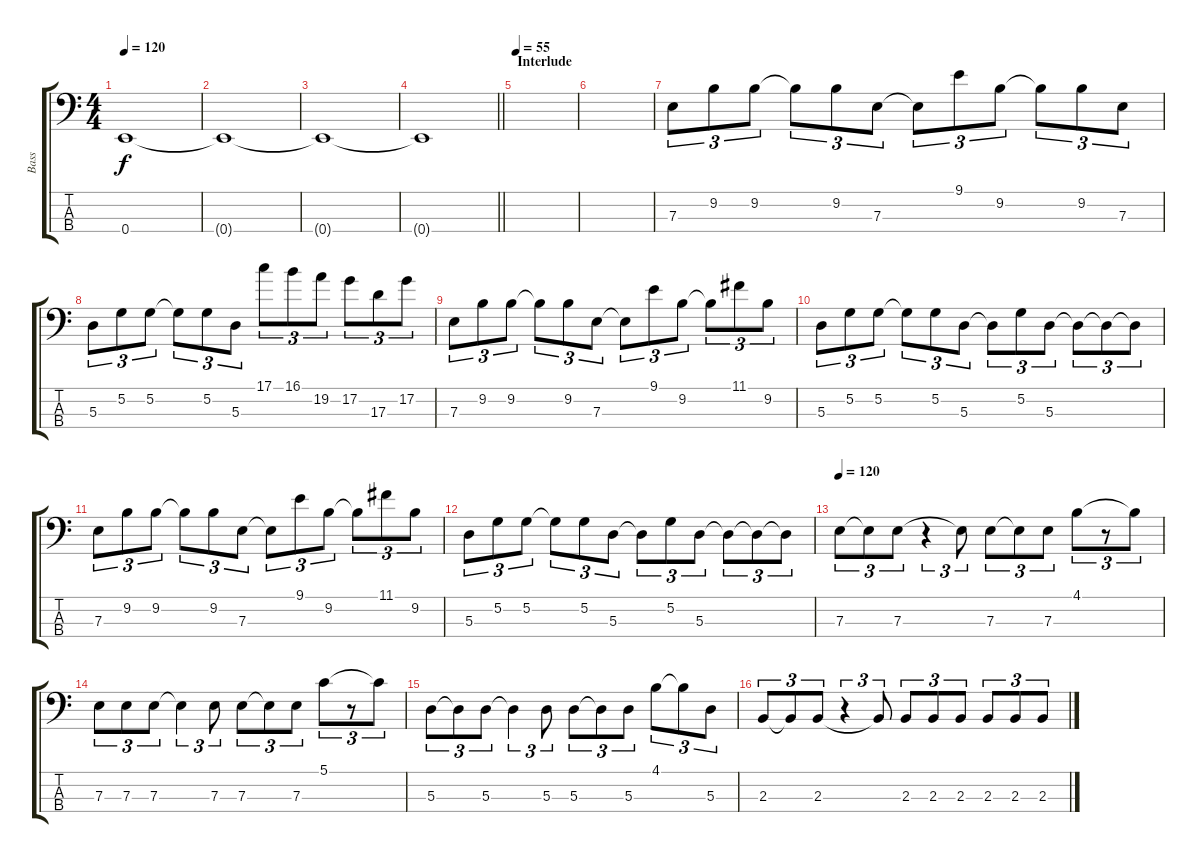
\track ("Bass" "Bass") {instrument electricbassfinger}
\staff {score tabs}
\tuning (G2 D2 A1 E1) {hide}
\ts (4 4)
\tempo 120
\clef f4
\ks c
0.4.1{dy f volume 0} |
0.4{t}.1 |
0.4{t}.1 |
\barLineRight lightlight
0.4{t}.1 |
\section ("" "Interlude")
\tempo 55
|
|
7.3.8{tu (3 2) volume 13} 9.2.8{tu (3 2)} 9.2.8{tu (3 2)} 9.2{t}.8{tu (3 2)} 9.2.8{tu (3 2)} 7.3.8{tu (3 2)} 7.3{t}.8{tu (3 2)} 9.1.8{tu (3 2)} 9.2.8{tu (3 2)} 9.2{t}.8{tu (3 2)} 9.2.8{tu (3 2)} 7.3.8{tu (3 2)} |
5.3.8{tu (3 2)} 5.2.8{tu (3 2)} 5.2.8{tu (3 2)} 5.2{t}.8{tu (3 2)} 5.2.8{tu (3 2)} 5.3.8{tu (3 2)} 17.1.8{tu (3 2)} 16.1.8{tu (3 2)} 19.2.8{tu (3 2)} 17.2.8{tu (3 2)} 17.3.8{tu (3 2)} 17.2.8{tu (3 2)} |
7.3.8{tu (3 2)} 9.2.8{tu (3 2)} 9.2.8{tu (3 2)} 9.2{t}.8{tu (3 2)} 9.2.8{tu (3 2)} 7.3.8{tu (3 2)} 7.3{t}.8{tu (3 2)} 9.1.8{tu (3 2)} 9.2.8{tu (3 2)} 9.2{t}.8{tu (3 2)} 11.1.8{tu (3 2)} 9.2.8{tu (3 2)} |
5.3.8{tu (3 2)} 5.2.8{tu (3 2)} 5.2.8{tu (3 2)} 5.2{t}.8{tu (3 2)} 5.2.8{tu (3 2)} 5.3.8{tu (3 2)} 5.3{t}.8{tu (3 2)} 5.2.8{tu (3 2)} 5.3.8{tu (3 2)} 5.3{t}.8{tu (3 2)} 5.3{t}.8{tu (3 2)} 5.3{t}.8{tu (3 2)} |
7.3.8{tu (3 2)} 9.2.8{tu (3 2)} 9.2.8{tu (3 2)} 9.2{t}.8{tu (3 2)} 9.2.8{tu (3 2)} 7.3.8{tu (3 2)} 7.3{t}.8{tu (3 2)} 9.1.8{tu (3 2)} 9.2.8{tu (3 2)} 9.2{t}.8{tu (3 2)} 11.1.8{tu (3 2)} 9.2.8{tu (3 2)} |
5.3.8{tu (3 2)} 5.2.8{tu (3 2)} 5.2.8{tu (3 2)} 5.2{t}.8{tu (3 2)} 5.2.8{tu (3 2)} 5.3.8{tu (3 2)} 5.3{t}.8{tu (3 2)} 5.2.8{tu (3 2)} 5.3.8{tu (3 2)} 5.3{t}.8{tu (3 2)} 5.3{t}.8{tu (3 2)} 5.3{t}.8{tu (3 2)} |
\tempo 120
7.3.8{tu (3 2)} 7.3{t}.8{tu (3 2)} 7.3.8{tu (3 2)} r.4{tu (3 2)} 7.3{t}.8{tu (3 2)} 7.3.8{tu (3 2)} 7.3{t}.8{tu (3 2)} 7.3.8{tu (3 2)} 4.1.8{tu (3 2)} r.8{tu (3 2)} 4.1{t}.8{tu (3 2)} |
7.3.8{tu (3 2)} 7.3.8{tu (3 2)} 7.3.8{tu (3 2)} 7.3{t}.4{tu (3 2)} 7.3.8{tu (3 2)} 7.3.8{tu (3 2)} 7.3{t}.8{tu (3 2)} 7.3.8{tu (3 2)} 5.1.8{tu (3 2)} r.8{tu (3 2)} 5.1{t}.8{tu (3 2)} |
5.3.8{tu (3 2)} 5.3{t}.8{tu (3 2)} 5.3.8{tu (3 2)} 5.3{t}.4{tu (3 2)} 5.3.8{tu (3 2)} 5.3.8{tu (3 2)} 5.3{t}.8{tu (3 2)} 5.3.8{tu (3 2)} 4.1.8{tu (3 2)} 4.1{t}.8{tu (3 2)} 5.3.8{tu (3 2)} |
2.3.8{tu (3 2)} 2.3{t}.8{tu (3 2)} 2.3.8{tu (3 2)} r.4{tu (3 2)} 2.3{t}.8{tu (3 2)} 2.3.8{tu (3 2)} 2.3.8{tu (3 2)} 2.3.8{tu (3 2)} 2.3.8{tu (3 2)} 2.3.8{tu (3 2)} 2.3.8{tu (3 2)}
